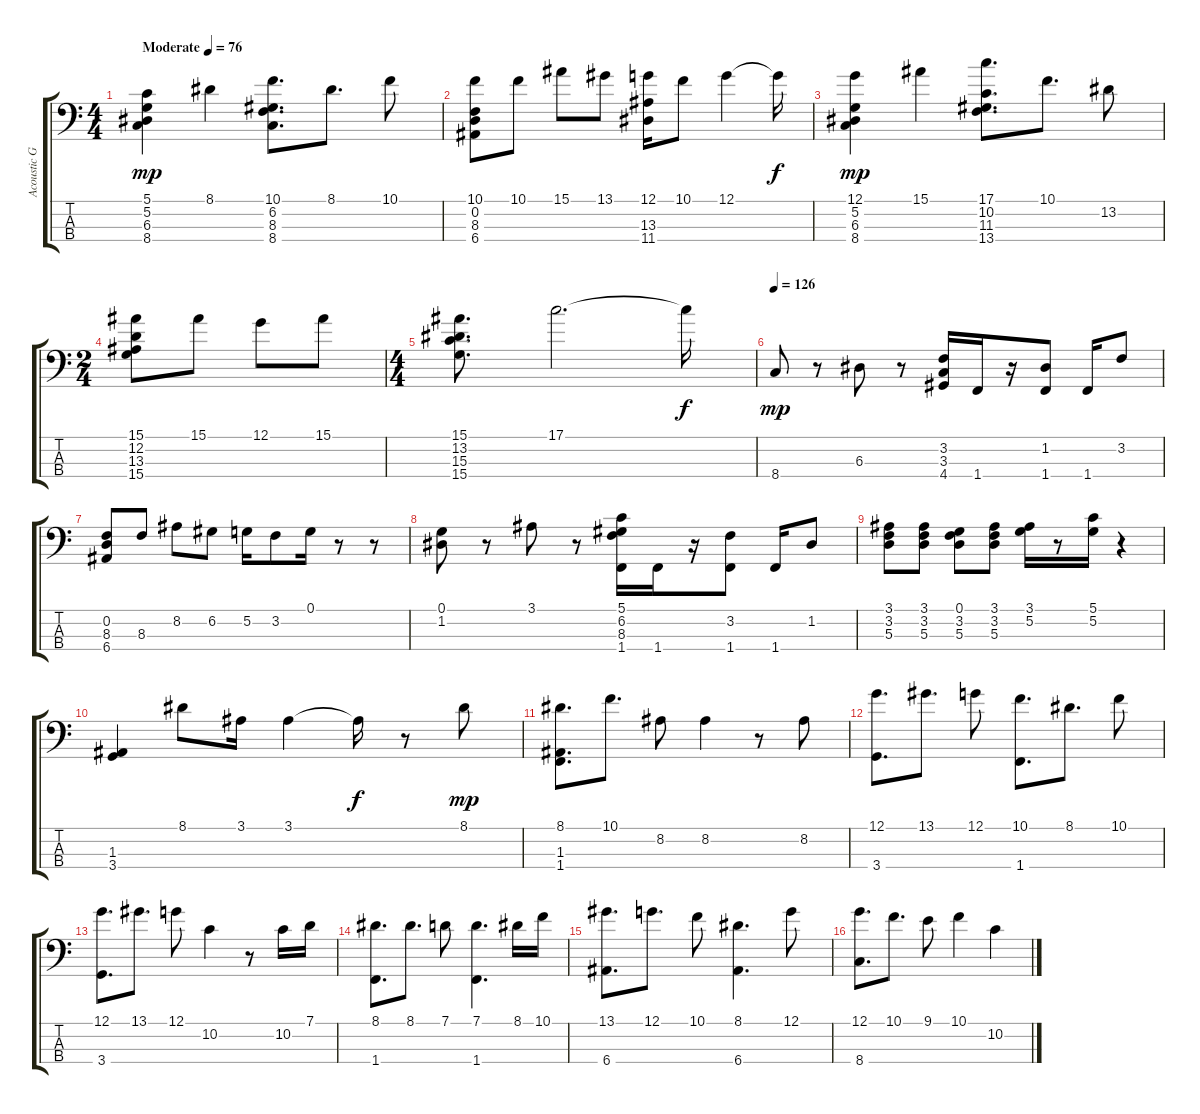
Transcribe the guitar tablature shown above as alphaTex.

\track ("Acoustic Grand Piano" "Acoustic G") {instrument electricbassfinger}
\staff {score tabs}
\tuning (G2 D2 A1 E1) {hide}
\ts (4 4)
\tempo (76 "Moderate")
\clef f4
\ks c
(5.1 5.2 6.3 8.4).4{dy mp instrument electricbassfinger} 8.1.4 (10.1 6.2 8.3 8.4).8{d} 8.1.8{d} 10.1.8 |
(10.1 0.2 8.3 6.4).8 10.1.8 15.1.8 13.1.8 (12.1 13.3 11.4).16 10.1.8 12.1.4 12.1{t}.16{dy f} |
(12.1 5.2 6.3 8.4).4{dy mp} 15.1.4 (17.1 10.2 11.3 13.4).8{d} 10.1.8{d} 13.2.8 |
\ts (2 4)
(15.1 12.2 13.3 15.4).8 15.1.8 12.1.8 15.1.8 |
\ts (4 4)
(15.1 13.2 15.3 15.4).8{d} 17.1.2{d} 17.1{t}.16{dy f} |
\tempo 126
8.4.8{dy mp} r.8 6.3.8 r.8 (3.2 3.3 4.4).16 1.4.16 r.16 (1.2 1.4).8 1.4.16 3.2.8 |
(0.2 8.3 6.4).8 8.3.8 8.2.8 6.2.8 5.2.16 3.2.8 0.1.16 r.8 r.8 |
(0.1 1.2).8 r.8 3.1.8 r.8 (5.1 6.2 8.3 1.4).16 1.4.16 r.16 (3.2 1.4).8 1.4.16 1.2.8 |
(3.1 3.2 5.3).8 (3.1 3.2 5.3).8 (0.1 3.2 5.3).8 (3.1 3.2 5.3).8 (3.1 5.2).16 r.8 (5.1 5.2).16 r.4 |
(1.3 3.4).4 8.1.8 3.1.16 3.1.4 3.1{t}.16{dy f} r.8 8.1.8{dy mp} |
(8.1 1.3 1.4).8{d} 10.1.8{d} 8.2.8 8.2.4 r.8 8.2.8 |
(12.1 3.4).8{d} 13.1.8{d} 12.1.8 (10.1 1.4).8{d} 8.1.8{d} 10.1.8 |
(12.1 3.4).8{d} 13.1.8{d} 12.1.8 10.2.4 r.8 10.2.16 7.1.16 |
(8.1 1.4).8{d} 8.1.8{d} 7.1.8 (7.1 1.4).4{d} 8.1.16 10.1.16 |
(13.1 6.4).8{d} 12.1.8{d} 10.1.8 (8.1 6.4).4{d} 12.1.8 |
(12.1 8.4).8{d} 10.1.8{d} 9.1.8 10.1.4 10.2.4
